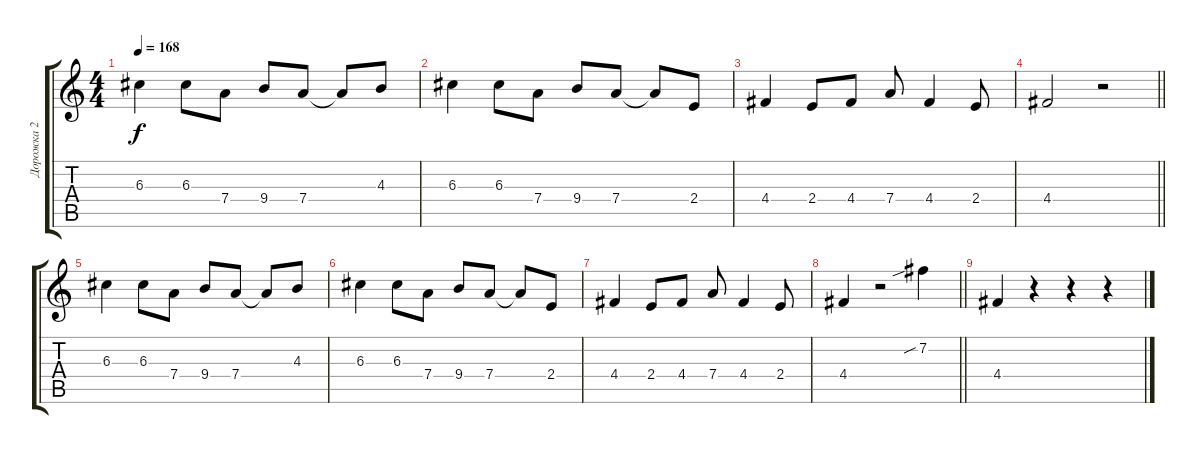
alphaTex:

\track ("Дорожка 2" "Дорожка 2") {instrument distortionguitar}
\staff {score tabs}
\tuning (E4 B3 G3 D3 A2 E2) {hide}
\ts (4 4)
\tempo 168
\clef g2
\ks c
6.3.4{dy f} 6.3.8 7.4.8 9.4.8 7.4.8 7.4{t}.8 4.3.8 |
6.3.4 6.3.8 7.4.8 9.4.8 7.4.8 7.4{t}.8 2.4.8 |
4.4.4 2.4.8 4.4.8 7.4.8 4.4.4 2.4.8 |
\barLineRight lightlight
4.4.2 r.2 |
6.3.4 6.3.8 7.4.8 9.4.8 7.4.8 7.4{t}.8 4.3.8 |
6.3.4 6.3.8 7.4.8 9.4.8 7.4.8 7.4{t}.8 2.4.8 |
4.4.4 2.4.8 4.4.8 7.4.8 4.4.4 2.4.8 |
\barLineRight lightlight
4.4.4 r.2 7.2{sib}.4 |
4.4.4 r.4 r.4 r.4
